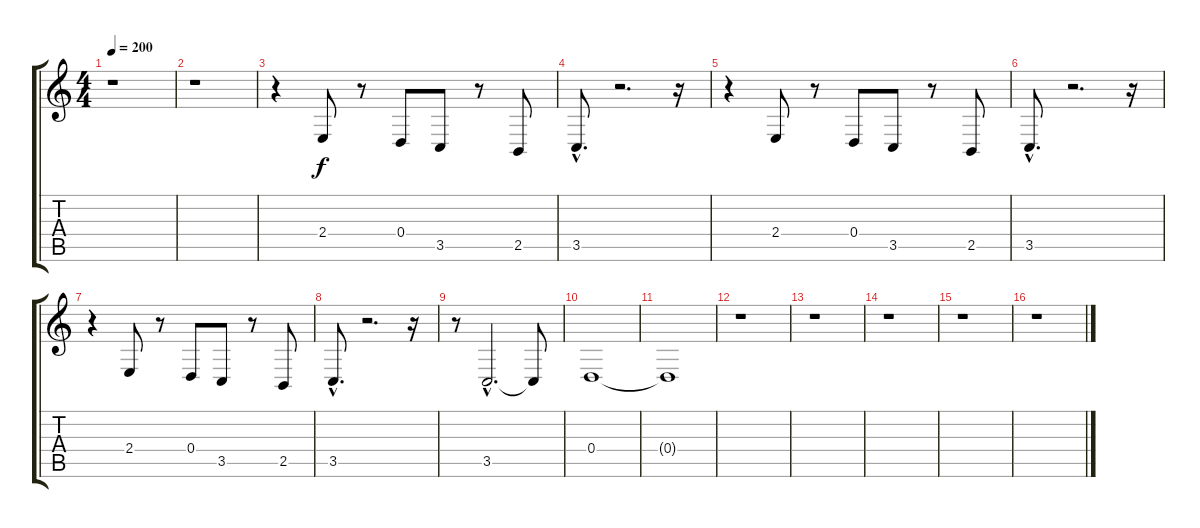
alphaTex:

\track "" {instrument trombone}
\staff {score tabs}
\tuning (E4 B3 G3 D3 A2 E2) {hide}
\ts (4 4)
\tempo 200
\clef g2
\ks c
r.1{dy f instrument trombone} |
r.1 |
r.4 2.4.8 r.8 0.4.8 3.5.8 r.8 2.5.8 |
3.5{hac}.8{d} r.2{d} r.16 |
r.4 2.4.8 r.8 0.4.8 3.5.8 r.8 2.5.8 |
3.5{hac}.8{d} r.2{d} r.16 |
r.4 2.4.8 r.8 0.4.8 3.5.8 r.8 2.5.8 |
3.5{hac}.8{d} r.2{d} r.16 |
r.8 3.5{hac}.2{d volume 11} 3.5{t}.8 |
0.4.1{volume 12} |
0.4{t}.1 |
r.1 |
r.1 |
r.1 |
r.1 |
r.1
